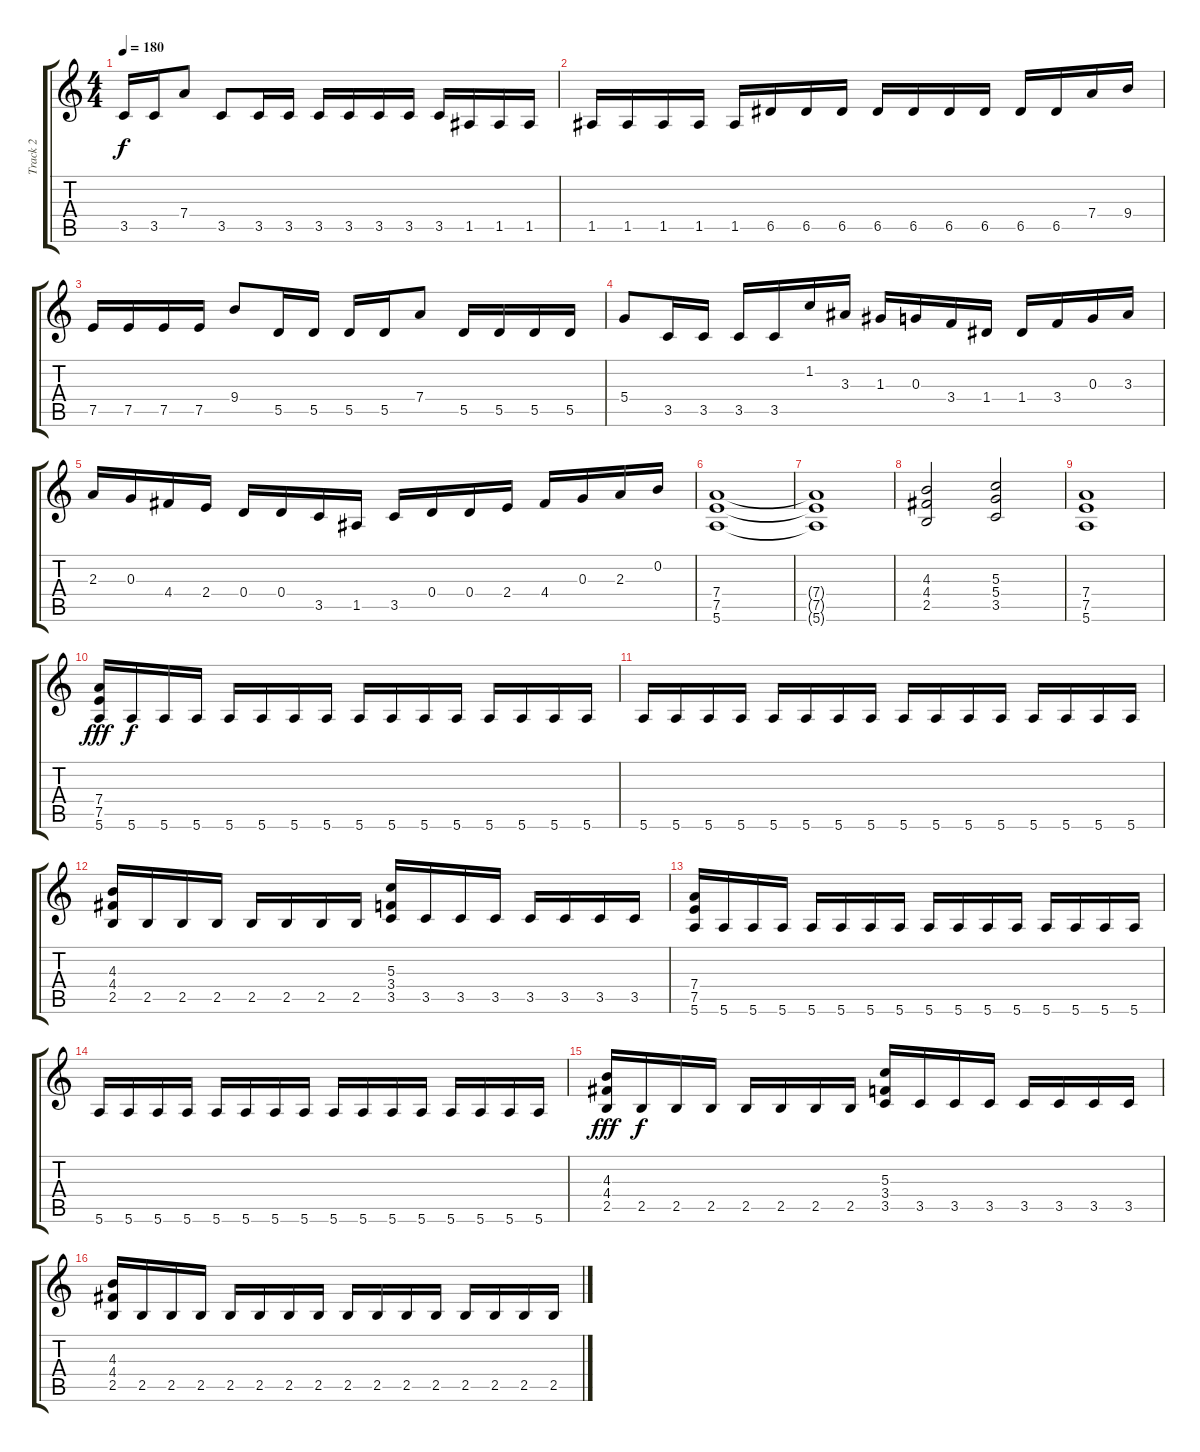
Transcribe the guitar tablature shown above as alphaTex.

\track ("Track 2" "Track 2") {instrument distortionguitar}
\staff {score tabs}
\tuning (E4 B3 G3 D3 A2 E2) {hide}
\ts (4 4)
\tempo 180
\clef g2
\ks c
3.5.16{dy f} 3.5.16 7.4.8 3.5.8 3.5.16 3.5.16 3.5.16 3.5.16 3.5.16 3.5.16 3.5.16 1.5.16 1.5.16 1.5.16 |
1.5.16 1.5.16 1.5.16 1.5.16 1.5.16 6.5.16 6.5.16 6.5.16 6.5.16 6.5.16 6.5.16 6.5.16 6.5.16 6.5.16 7.4.16 9.4.16 |
7.5.16 7.5.16 7.5.16 7.5.16 9.4.8 5.5.16 5.5.16 5.5.16 5.5.16 7.4.8 5.5.16 5.5.16 5.5.16 5.5.16 |
5.4.8 3.5.16 3.5.16 3.5.16 3.5.16 1.2.16 3.3.16 1.3.16 0.3.16 3.4.16 1.4.16 1.4.16 3.4.16 0.3.16 3.3.16 |
2.3.16 0.3.16 4.4.16 2.4.16 0.4.16 0.4.16 3.5.16 1.5.16 3.5.16 0.4.16 0.4.16 2.4.16 4.4.16 0.3.16 2.3.16 0.2.16 |
(7.4 7.5 5.6).1 |
(7.4{t} 7.5{t} 5.6{t}).1 |
(4.3 4.4 2.5).2 (5.3 5.4 3.5).2 |
(7.4 7.5 5.6).1 |
(7.4 7.5 5.6).16{dy fff} 5.6.16{dy f} 5.6.16 5.6.16 5.6.16 5.6.16 5.6.16 5.6.16 5.6.16 5.6.16 5.6.16 5.6.16 5.6.16 5.6.16 5.6.16 5.6.16 |
5.6.16 5.6.16 5.6.16 5.6.16 5.6.16 5.6.16 5.6.16 5.6.16 5.6.16 5.6.16 5.6.16 5.6.16 5.6.16 5.6.16 5.6.16 5.6.16 |
(4.3 4.4 2.5).16 2.5.16 2.5.16 2.5.16 2.5.16 2.5.16 2.5.16 2.5.16 (5.3 3.4 3.5).16 3.5.16 3.5.16 3.5.16 3.5.16 3.5.16 3.5.16 3.5.16 |
(7.4 7.5 5.6).16 5.6.16 5.6.16 5.6.16 5.6.16 5.6.16 5.6.16 5.6.16 5.6.16 5.6.16 5.6.16 5.6.16 5.6.16 5.6.16 5.6.16 5.6.16 |
5.6.16 5.6.16 5.6.16 5.6.16 5.6.16 5.6.16 5.6.16 5.6.16 5.6.16 5.6.16 5.6.16 5.6.16 5.6.16 5.6.16 5.6.16 5.6.16 |
(4.3 4.4 2.5).16{dy fff} 2.5.16{dy f} 2.5.16 2.5.16 2.5.16 2.5.16 2.5.16 2.5.16 (5.3 3.4 3.5).16 3.5.16 3.5.16 3.5.16 3.5.16 3.5.16 3.5.16 3.5.16 |
(4.3 4.4 2.5).16 2.5.16 2.5.16 2.5.16 2.5.16 2.5.16 2.5.16 2.5.16 2.5.16 2.5.16 2.5.16 2.5.16 2.5.16 2.5.16 2.5.16 2.5.16
